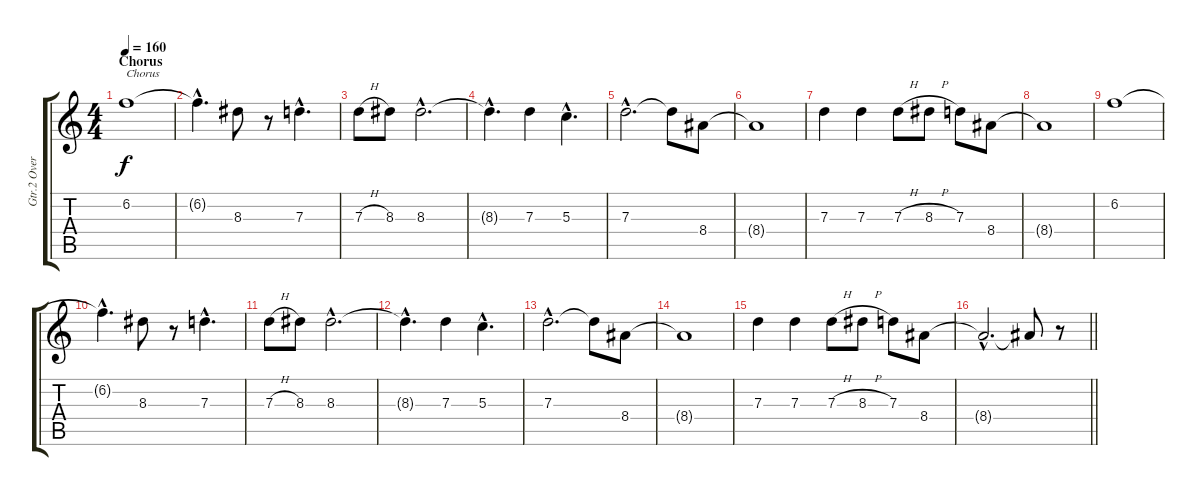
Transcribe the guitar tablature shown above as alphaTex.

\track ("Gtr.2 Overdrive (Riffs)" "Gtr.2 Over") {instrument overdrivenguitar}
\staff {score tabs}
\tuning (E4 B3 G3 D3 A2 E2) {hide}
\ts (4 4)
\section ("" "Chorus")
\tempo 160
\clef g2
\ks c
6.2.1{txt "Chorus" dy f} |
6.2{hac t}.4{d} 8.3.8 r.8 7.3{hac}.4{d} |
7.3{h}.8 8.3.8 8.3{hac}.2{d} |
8.3{hac t}.4{d} 7.3.4 5.3{hac}.4{d} |
7.3{hac}.2{d} 7.3{t}.8 8.4.8 |
8.4{t}.1 |
7.3.4 7.3.4 7.3{h}.8 8.3{h}.8 7.3.8 8.4.8 |
8.4{t}.1 |
6.2.1 |
6.2{hac t}.4{d} 8.3.8 r.8 7.3{hac}.4{d} |
7.3{h}.8 8.3.8 8.3{hac}.2{d} |
8.3{hac t}.4{d} 7.3.4 5.3{hac}.4{d} |
7.3{hac}.2{d} 7.3{t}.8 8.4.8 |
8.4{t}.1 |
7.3.4 7.3.4 7.3{h}.8 8.3{h}.8 7.3.8 8.4.8 |
\barLineRight lightlight
8.4{hac t}.2{d} 8.4{t}.8 r.8
